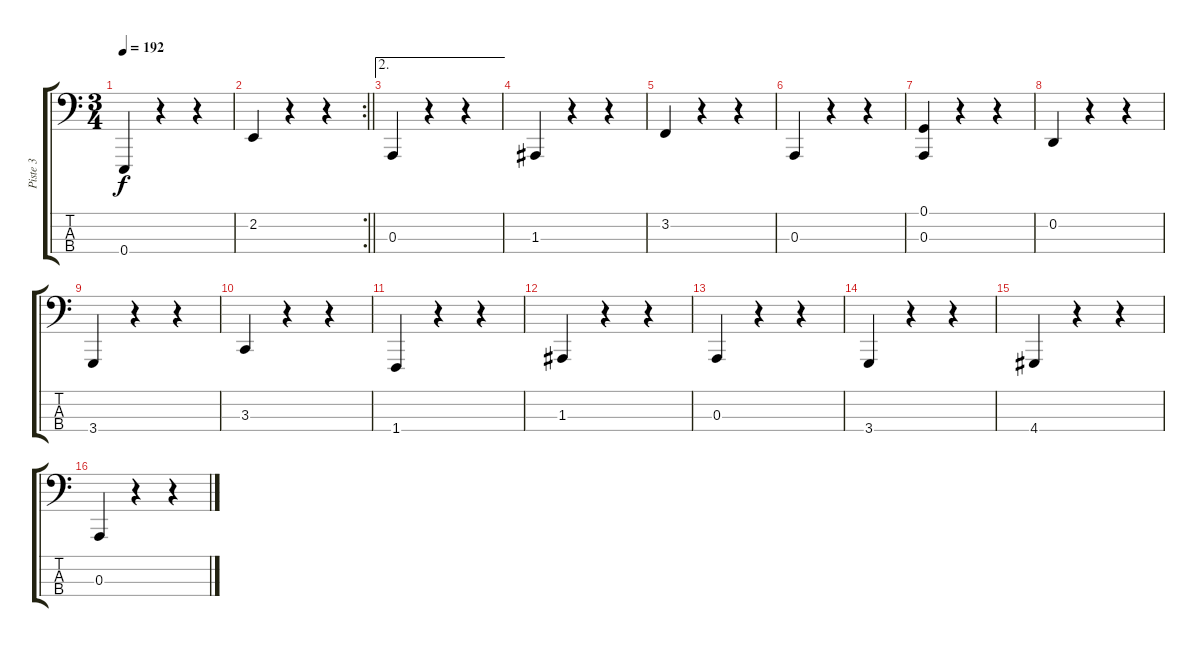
\track ("Piste 3" "Piste 3") {instrument tuba}
\staff {score tabs}
\tuning (G2 D2 A1 E1) {hide}
\ts (3 4)
\tempo 192
\clef f4
\ks c
0.4.4{dy f} r.4 r.4 |
\rc 2
\barLineRight lightlight
2.2.4 r.4 r.4 |
\ae 2
0.3.4 r.4 r.4 |
1.3.4 r.4 r.4 |
3.2.4 r.4 r.4 |
0.3.4 r.4 r.4 |
(0.1 0.3).4 r.4 r.4 |
0.2.4 r.4 r.4 |
3.4.4 r.4 r.4 |
3.3.4 r.4 r.4 |
1.4.4 r.4 r.4 |
1.3.4 r.4 r.4 |
0.3.4 r.4 r.4 |
3.4.4 r.4 r.4 |
4.4.4 r.4 r.4 |
0.3.4 r.4 r.4
